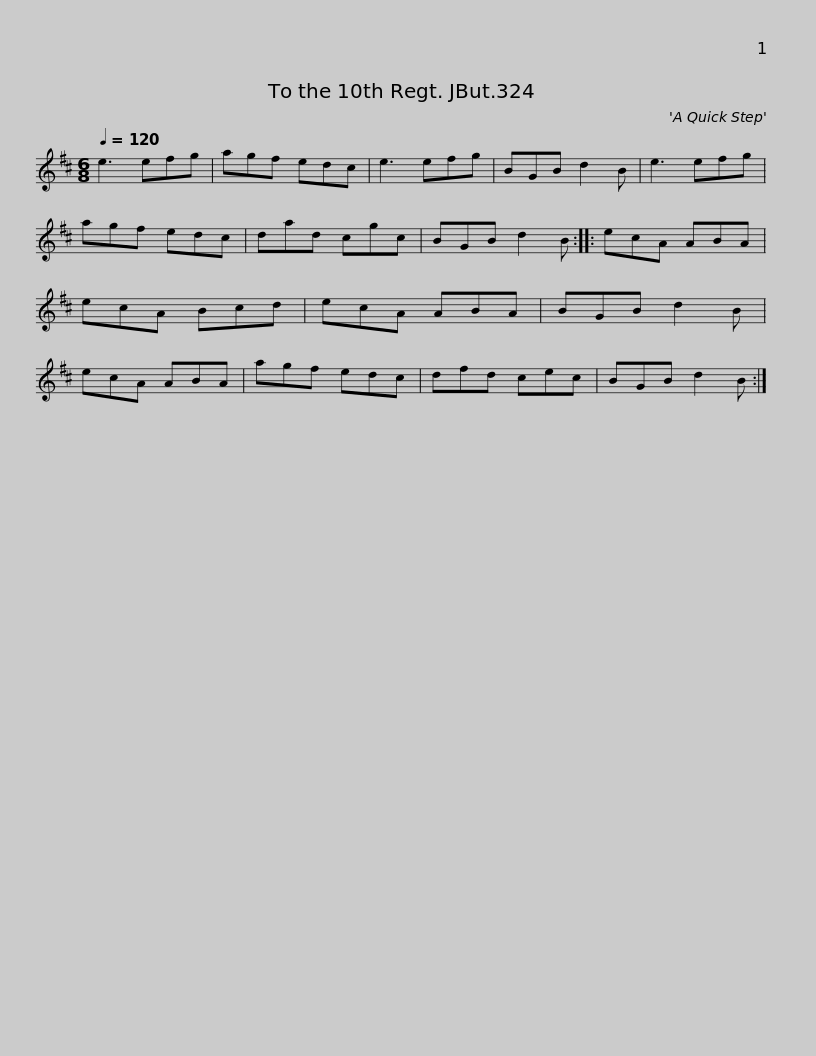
X:1
L:1/8
Q:1/4=120
M:6/8
I:linebreak $
K:D
V:1 treble
V:1
 e3 efg | agf edc | e3 efg | BGB d2 B | e3 efg | %5
 agf edc | dad cgc | BGB d2 B ::$ ecA ABA | ecA Bcd | %10
 ecA ABA | BGB d2 B | ecA ABA | agf edc | dfd cec |$ %15
 BGB d2 B :| %16
